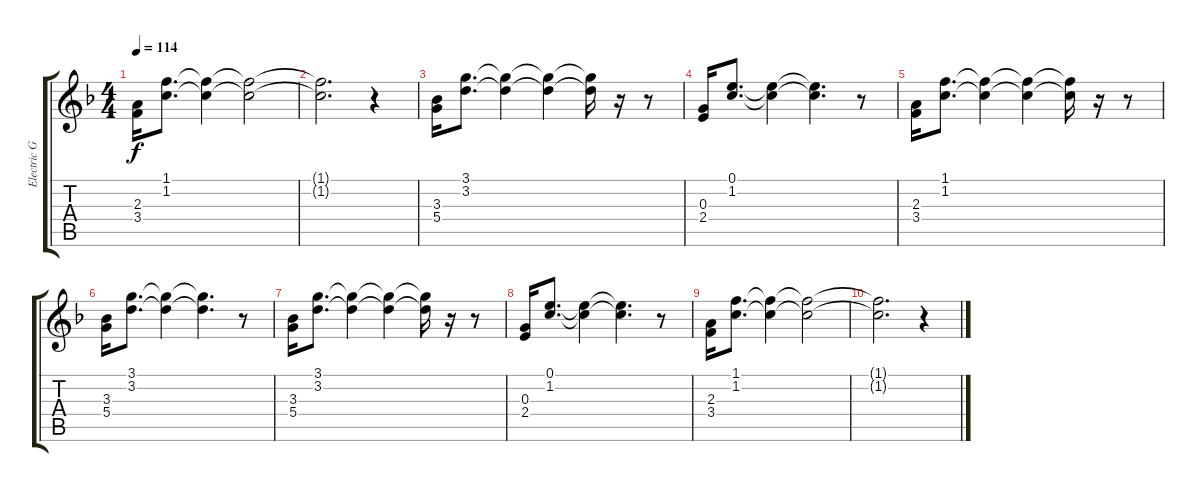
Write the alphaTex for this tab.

\track ("Electric Gtr (Clean Tone) w/delay" "Electric G") {instrument electricguitarclean}
\staff {score tabs}
\tuning (E4 B3 G3 D3 A2 E2) {hide}
\ts (4 4)
\tempo 114
\clef g2
\ks f
(2.3 3.4).16{dy f} (1.1 1.2).8{d} (1.1{t} 1.2{t}).4 (1.1{t} 1.2{t}).2 |
(1.1{t} 1.2{t}).2{d} r.4 |
(3.3 5.4).16 (3.1 3.2).8{d} (3.1{t} 3.2{t}).4 (3.1{t} 3.2{t}).4 (3.1{t} 3.2{t}).16 r.16 r.8 |
(0.3 2.4).16 (0.1 1.2).8{d} (0.1{t} 1.2{t}).4 (0.1{t} 1.2{t}).4{d} r.8 |
(2.3 3.4).16 (1.1 1.2).8{d} (1.1{t} 1.2{t}).4 (1.1{t} 1.2{t}).4 (1.1{t} 1.2{t}).16 r.16 r.8 |
(3.3 5.4).16 (3.1 3.2).8{d} (3.1{t} 3.2{t}).4 (3.1{t} 3.2{t}).4{d} r.8 |
(3.3 5.4).16 (3.1 3.2).8{d} (3.1{t} 3.2{t}).4 (3.1{t} 3.2{t}).4 (3.1{t} 3.2{t}).16 r.16 r.8 |
(0.3 2.4).16 (0.1 1.2).8{d} (0.1{t} 1.2{t}).4 (0.1{t} 1.2{t}).4{d} r.8 |
(2.3 3.4).16 (1.1 1.2).8{d} (1.1{t} 1.2{t}).4 (1.1{t} 1.2{t}).2 |
(1.1{t} 1.2{t}).2{d} r.4
